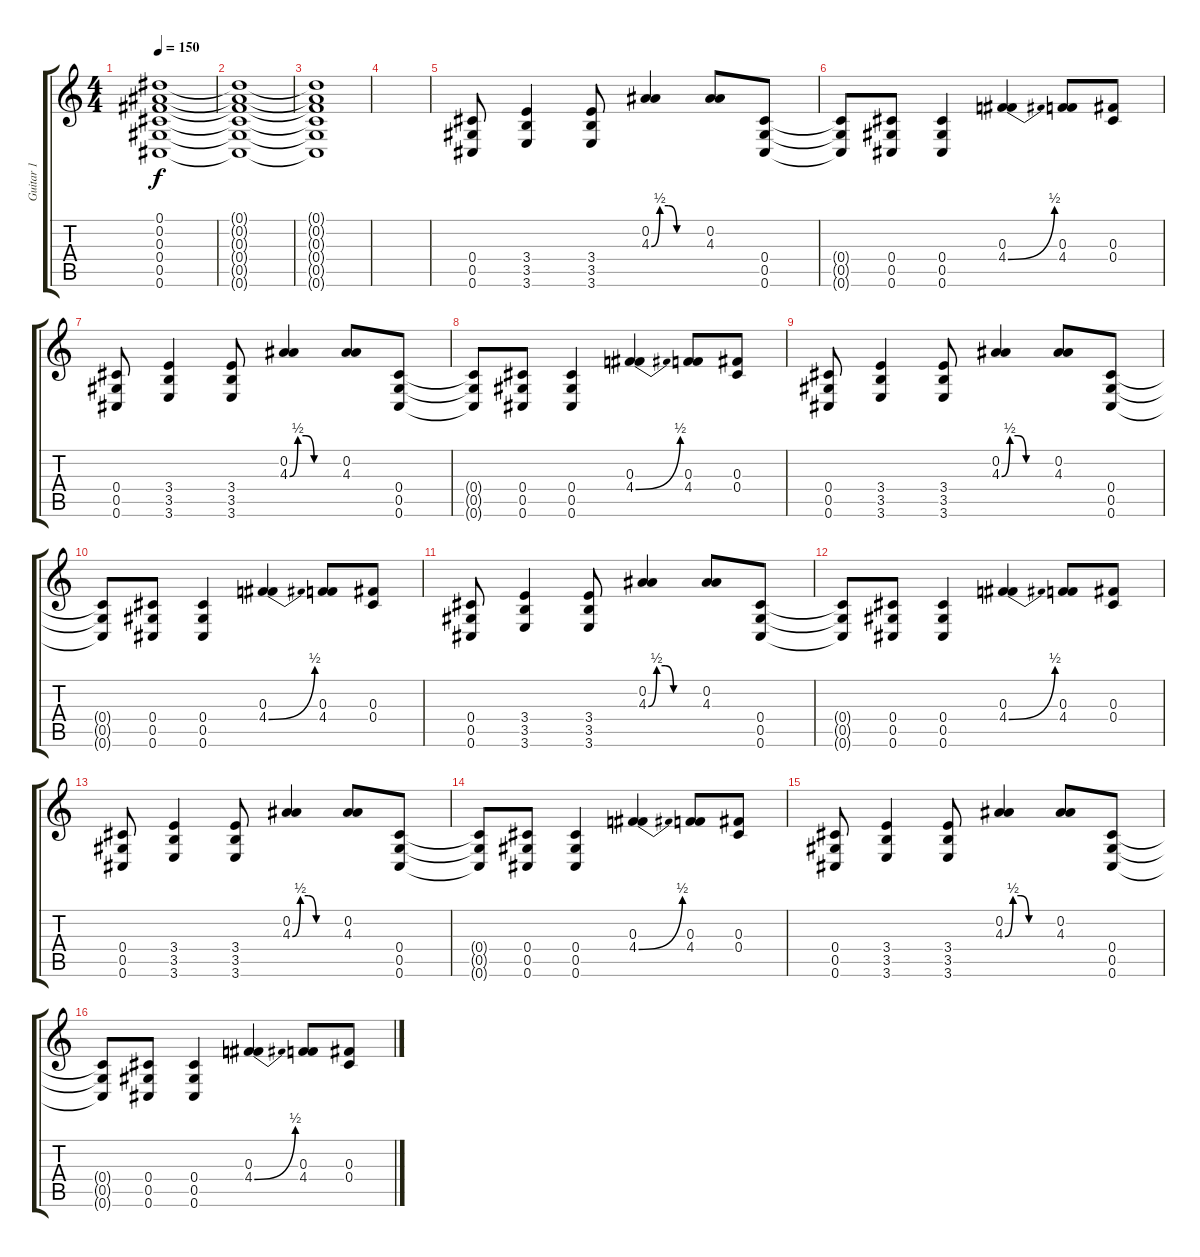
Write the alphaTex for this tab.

\track ("Guitar 1" "Guitar 1") {instrument overdrivenguitar}
\staff {score tabs}
\tuning (Eb4 Bb3 Gb3 Db3 Ab2 Db2) {hide}
\ts (4 4)
\tempo 150
\clef g2
\ks c
(0.1 0.2 0.3 0.4 0.5 0.6).1{dy f} |
(0.1{t} 0.2{t} 0.3{t} 0.4{t} 0.5{t} 0.6{t}).1 |
(0.1{t} 0.2{t} 0.3{t} 0.4{t} 0.5{t} 0.6{t}).1 |
|
(0.4 0.5 0.6).8 (3.4 3.5 3.6).4 (3.4 3.5 3.6).8 (0.2 4.3{be (custom 0 0 10 2 20 2 30 0 60 0)}).4 (0.2 4.3).8 (0.4 0.5 0.6).8 |
(0.4{t} 0.5{t} 0.6{t}).8 (0.4 0.5 0.6).8 (0.4 0.5 0.6).4 (0.3 4.4{be (bend 0 0 60 2)}).4 (0.3 4.4).8 (0.3 0.4).8 |
(0.4 0.5 0.6).8 (3.4 3.5 3.6).4 (3.4 3.5 3.6).8 (0.2 4.3{be (custom 0 0 10 2 20 2 30 0 60 0)}).4 (0.2 4.3).8 (0.4 0.5 0.6).8 |
(0.4{t} 0.5{t} 0.6{t}).8 (0.4 0.5 0.6).8 (0.4 0.5 0.6).4 (0.3 4.4{be (bend 0 0 60 2)}).4 (0.3 4.4).8 (0.3 0.4).8 |
(0.4 0.5 0.6).8 (3.4 3.5 3.6).4 (3.4 3.5 3.6).8 (0.2 4.3{be (custom 0 0 10 2 20 2 30 0 60 0)}).4 (0.2 4.3).8 (0.4 0.5 0.6).8 |
(0.4{t} 0.5{t} 0.6{t}).8 (0.4 0.5 0.6).8 (0.4 0.5 0.6).4 (0.3 4.4{be (bend 0 0 60 2)}).4 (0.3 4.4).8 (0.3 0.4).8 |
(0.4 0.5 0.6).8 (3.4 3.5 3.6).4 (3.4 3.5 3.6).8 (0.2 4.3{be (custom 0 0 10 2 20 2 30 0 60 0)}).4 (0.2 4.3).8 (0.4 0.5 0.6).8 |
(0.4{t} 0.5{t} 0.6{t}).8 (0.4 0.5 0.6).8 (0.4 0.5 0.6).4 (0.3 4.4{be (bend 0 0 60 2)}).4 (0.3 4.4).8 (0.3 0.4).8 |
(0.4 0.5 0.6).8 (3.4 3.5 3.6).4 (3.4 3.5 3.6).8 (0.2 4.3{be (custom 0 0 10 2 20 2 30 0 60 0)}).4 (0.2 4.3).8 (0.4 0.5 0.6).8 |
(0.4{t} 0.5{t} 0.6{t}).8 (0.4 0.5 0.6).8 (0.4 0.5 0.6).4 (0.3 4.4{be (bend 0 0 60 2)}).4 (0.3 4.4).8 (0.3 0.4).8 |
(0.4 0.5 0.6).8 (3.4 3.5 3.6).4 (3.4 3.5 3.6).8 (0.2 4.3{be (custom 0 0 10 2 20 2 30 0 60 0)}).4 (0.2 4.3).8 (0.4 0.5 0.6).8 |
(0.4{t} 0.5{t} 0.6{t}).8 (0.4 0.5 0.6).8 (0.4 0.5 0.6).4 (0.3 4.4{be (bend 0 0 60 2)}).4 (0.3 4.4).8 (0.3 0.4).8
